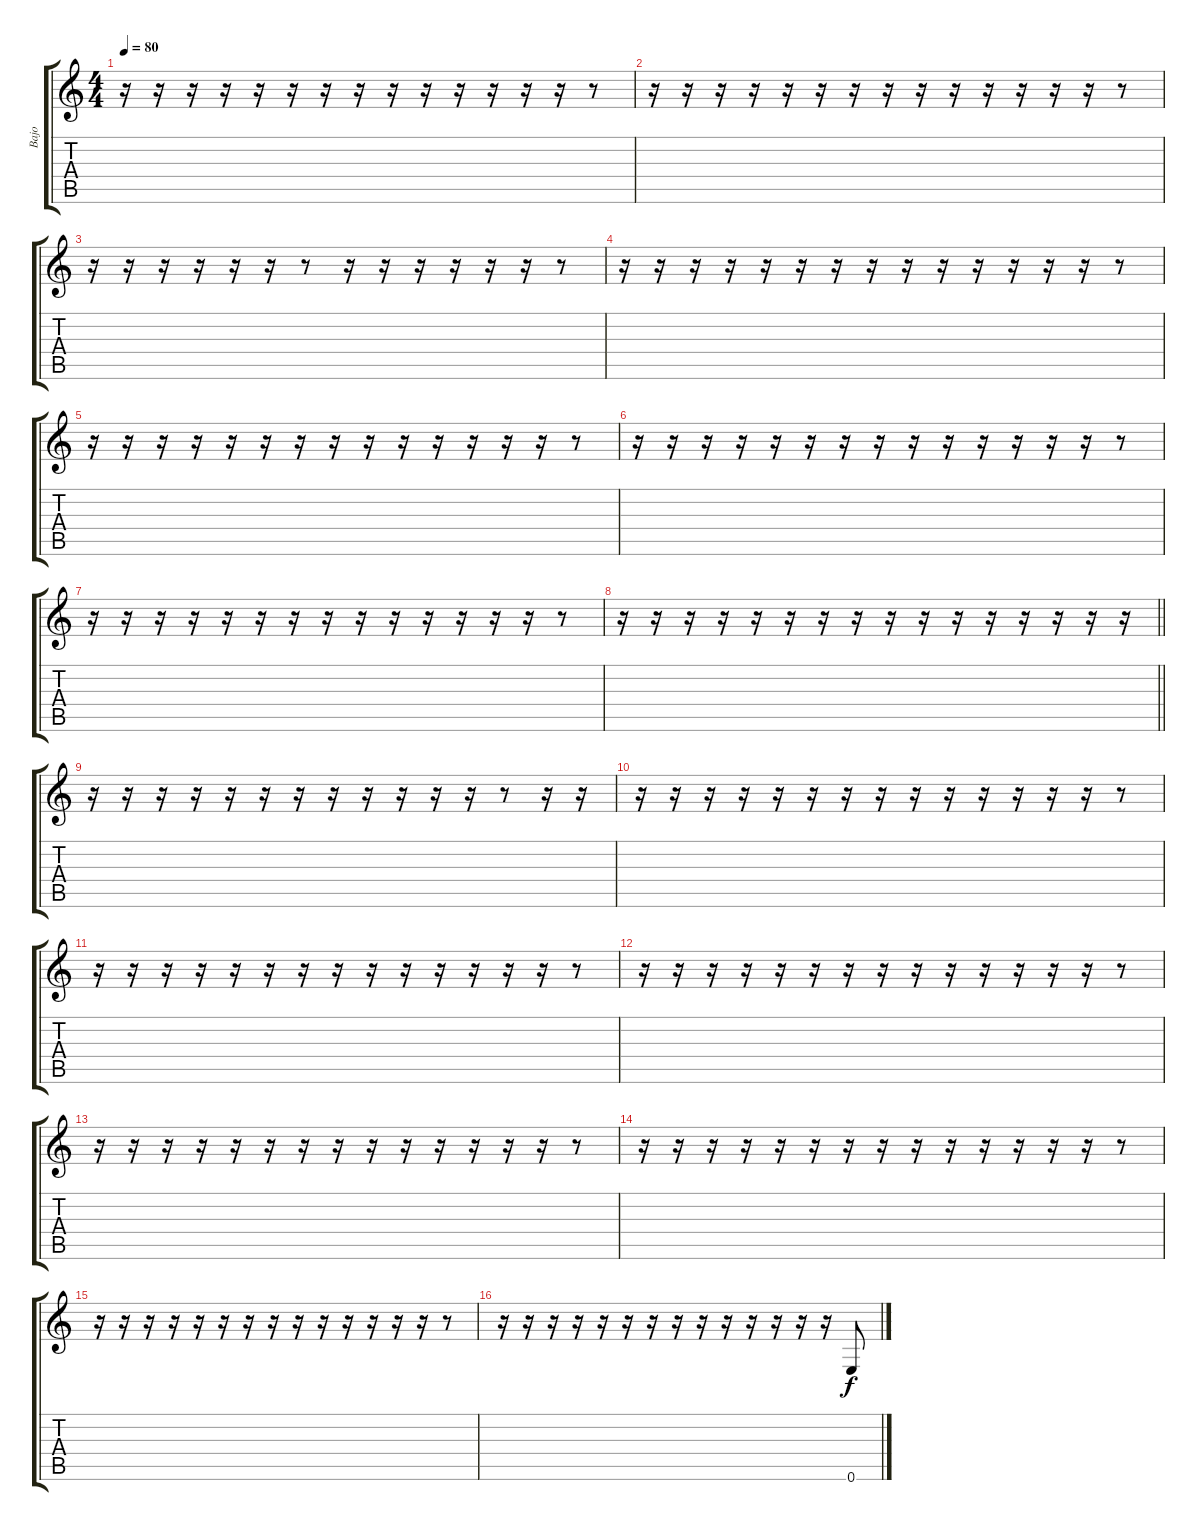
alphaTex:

\track ("Bajo" "Bajo") {instrument electricbasspick}
\staff {score tabs}
\tuning (E4 B3 G3 D3 A2 E2) {hide}
\ts (4 4)
\tempo 80
\clef g2
\ks c
r.16{dy f} r.16 r.16 r.16 r.16 r.16 r.16 r.16 r.16 r.16 r.16 r.16 r.16 r.16 r.8 |
r.16 r.16 r.16 r.16 r.16 r.16 r.16 r.16 r.16 r.16 r.16 r.16 r.16 r.16 r.8 |
r.16 r.16 r.16 r.16 r.16 r.16 r.8 r.16 r.16 r.16 r.16 r.16 r.16 r.8 |
r.16 r.16 r.16 r.16 r.16 r.16 r.16 r.16 r.16 r.16 r.16 r.16 r.16 r.16 r.8 |
r.16 r.16 r.16 r.16 r.16 r.16 r.16 r.16 r.16 r.16 r.16 r.16 r.16 r.16 r.8 |
r.16 r.16 r.16 r.16 r.16 r.16 r.16 r.16 r.16 r.16 r.16 r.16 r.16 r.16 r.8 |
r.16 r.16 r.16 r.16 r.16 r.16 r.16 r.16 r.16 r.16 r.16 r.16 r.16 r.16 r.8 |
\barLineRight lightlight
r.16 r.16 r.16 r.16 r.16 r.16 r.16 r.16 r.16 r.16 r.16 r.16 r.16 r.16 r.16 r.16 |
r.16 r.16 r.16 r.16 r.16 r.16 r.16 r.16 r.16 r.16 r.16 r.16 r.8 r.16 r.16 |
r.16 r.16 r.16 r.16 r.16 r.16 r.16 r.16 r.16 r.16 r.16 r.16 r.16 r.16 r.8 |
r.16 r.16 r.16 r.16 r.16 r.16 r.16 r.16 r.16 r.16 r.16 r.16 r.16 r.16 r.8 |
r.16 r.16 r.16 r.16 r.16 r.16 r.16 r.16 r.16 r.16 r.16 r.16 r.16 r.16 r.8 |
r.16 r.16 r.16 r.16 r.16 r.16 r.16 r.16 r.16 r.16 r.16 r.16 r.16 r.16 r.8 |
r.16 r.16 r.16 r.16 r.16 r.16 r.16 r.16 r.16 r.16 r.16 r.16 r.16 r.16 r.8 |
r.16 r.16 r.16 r.16 r.16 r.16 r.16 r.16 r.16 r.16 r.16 r.16 r.16 r.16 r.8 |
r.16 r.16 r.16 r.16 r.16 r.16 r.16 r.16 r.16 r.16 r.16 r.16 r.16 r.16 0.6.8
